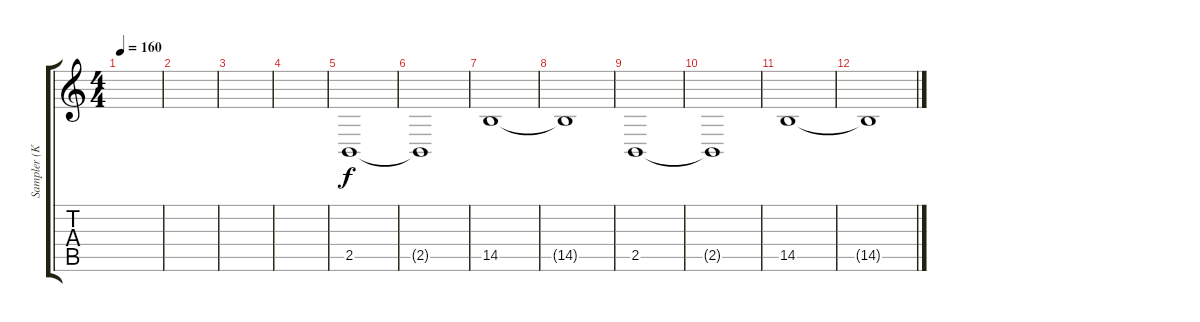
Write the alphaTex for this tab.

\track ("Sampler (Korg M3)" "Sampler (K") {instrument pad2warm}
\staff {score tabs}
\tuning (E4 B3 G3 D3 A2 E2) {hide}
\ts (4 4)
\tempo 160
\clef g2
\ks c
|
|
|
|
2.5.1{volume 11} |
2.5{t}.1 |
14.5.1 |
14.5{t}.1 |
2.5.1 |
2.5{t}.1 |
14.5.1 |
14.5{t}.1
